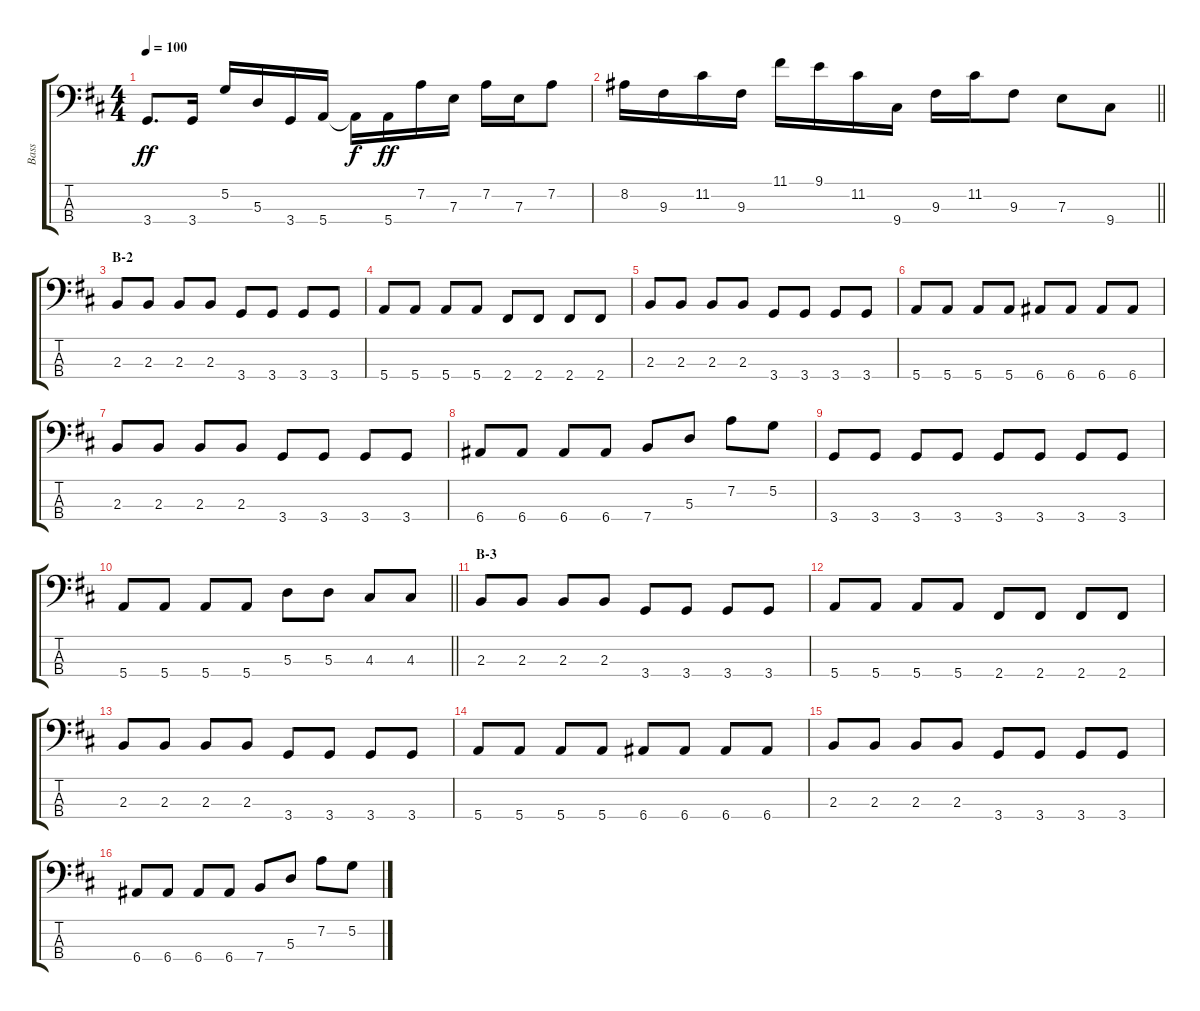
\track ("Bass" "Bass") {instrument electricbasspick}
\staff {score tabs}
\tuning (G2 D2 A1 E1) {hide}
\ts (4 4)
\tempo 100
\clef f4
\ks d
3.4.8{d dy ff} 3.4.16 5.2.16 5.3.16 3.4.16 5.4.16 5.4{t}.16{dy f} 5.4.16{dy ff} 7.2.16 7.3.16 7.2.16 7.3.16 7.2.8 |
\barLineRight lightlight
8.2.16 9.3.16 11.2.16 9.3.16 11.1.16 9.1.16 11.2.16 9.4.16 9.3.16 11.2.16 9.3.8 7.3.8 9.4.8 |
\section ("" "B-2")
2.3.8 2.3.8 2.3.8 2.3.8 3.4.8 3.4.8 3.4.8 3.4.8 |
5.4.8 5.4.8 5.4.8 5.4.8 2.4.8 2.4.8 2.4.8 2.4.8 |
2.3.8 2.3.8 2.3.8 2.3.8 3.4.8 3.4.8 3.4.8 3.4.8 |
5.4.8 5.4.8 5.4.8 5.4.8 6.4.8 6.4.8 6.4.8 6.4.8 |
2.3.8 2.3.8 2.3.8 2.3.8 3.4.8 3.4.8 3.4.8 3.4.8 |
6.4.8 6.4.8 6.4.8 6.4.8 7.4.8 5.3.8 7.2.8 5.2.8 |
3.4.8 3.4.8 3.4.8 3.4.8 3.4.8 3.4.8 3.4.8 3.4.8 |
\barLineRight lightlight
5.4.8 5.4.8 5.4.8 5.4.8 5.3.8 5.3.8 4.3.8 4.3.8 |
\section ("" "B-3")
2.3.8 2.3.8 2.3.8 2.3.8 3.4.8 3.4.8 3.4.8 3.4.8 |
5.4.8 5.4.8 5.4.8 5.4.8 2.4.8 2.4.8 2.4.8 2.4.8 |
2.3.8 2.3.8 2.3.8 2.3.8 3.4.8 3.4.8 3.4.8 3.4.8 |
5.4.8 5.4.8 5.4.8 5.4.8 6.4.8 6.4.8 6.4.8 6.4.8 |
2.3.8 2.3.8 2.3.8 2.3.8 3.4.8 3.4.8 3.4.8 3.4.8 |
6.4.8 6.4.8 6.4.8 6.4.8 7.4.8 5.3.8 7.2.8 5.2.8
